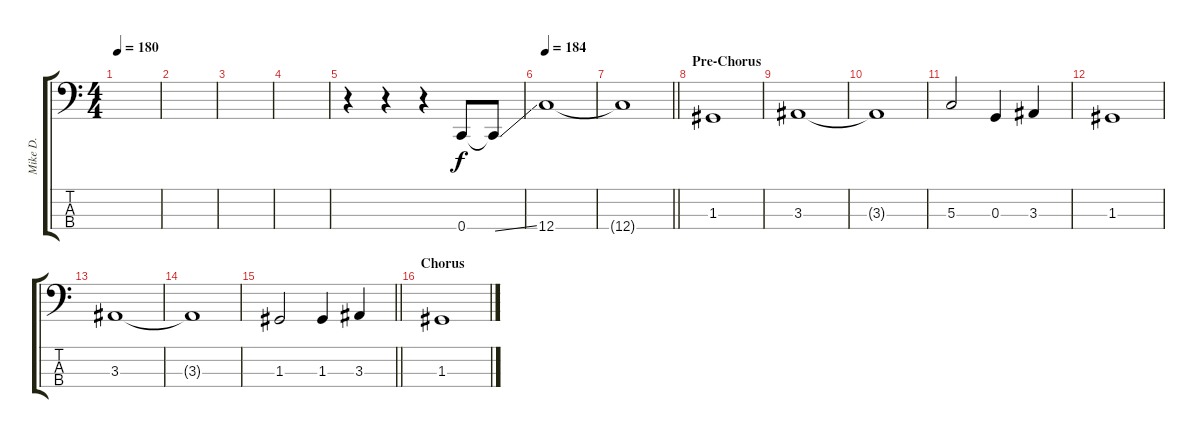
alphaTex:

\track ("Mike D." "Mike D.") {instrument electricbassfinger}
\staff {score tabs}
\tuning (F2 C2 G1 C1) {hide}
\ts (4 4)
\tempo 180
\clef f4
\ks c
|
|
|
|
r.4 r.4 r.4 0.4.8 0.4{ss t}.8 |
\tempo 184
12.4.1 |
\barLineRight lightlight
12.4{t}.1 |
\section ("" "Pre-Chorus")
1.3.1 |
3.3.1 |
3.3{t}.1 |
5.3.2 0.3.4 3.3.4 |
1.3.1 |
3.3.1 |
3.3{t}.1 |
\barLineRight lightlight
1.3.2 1.3.4 3.3.4 |
\section ("" "Chorus")
1.3.1
